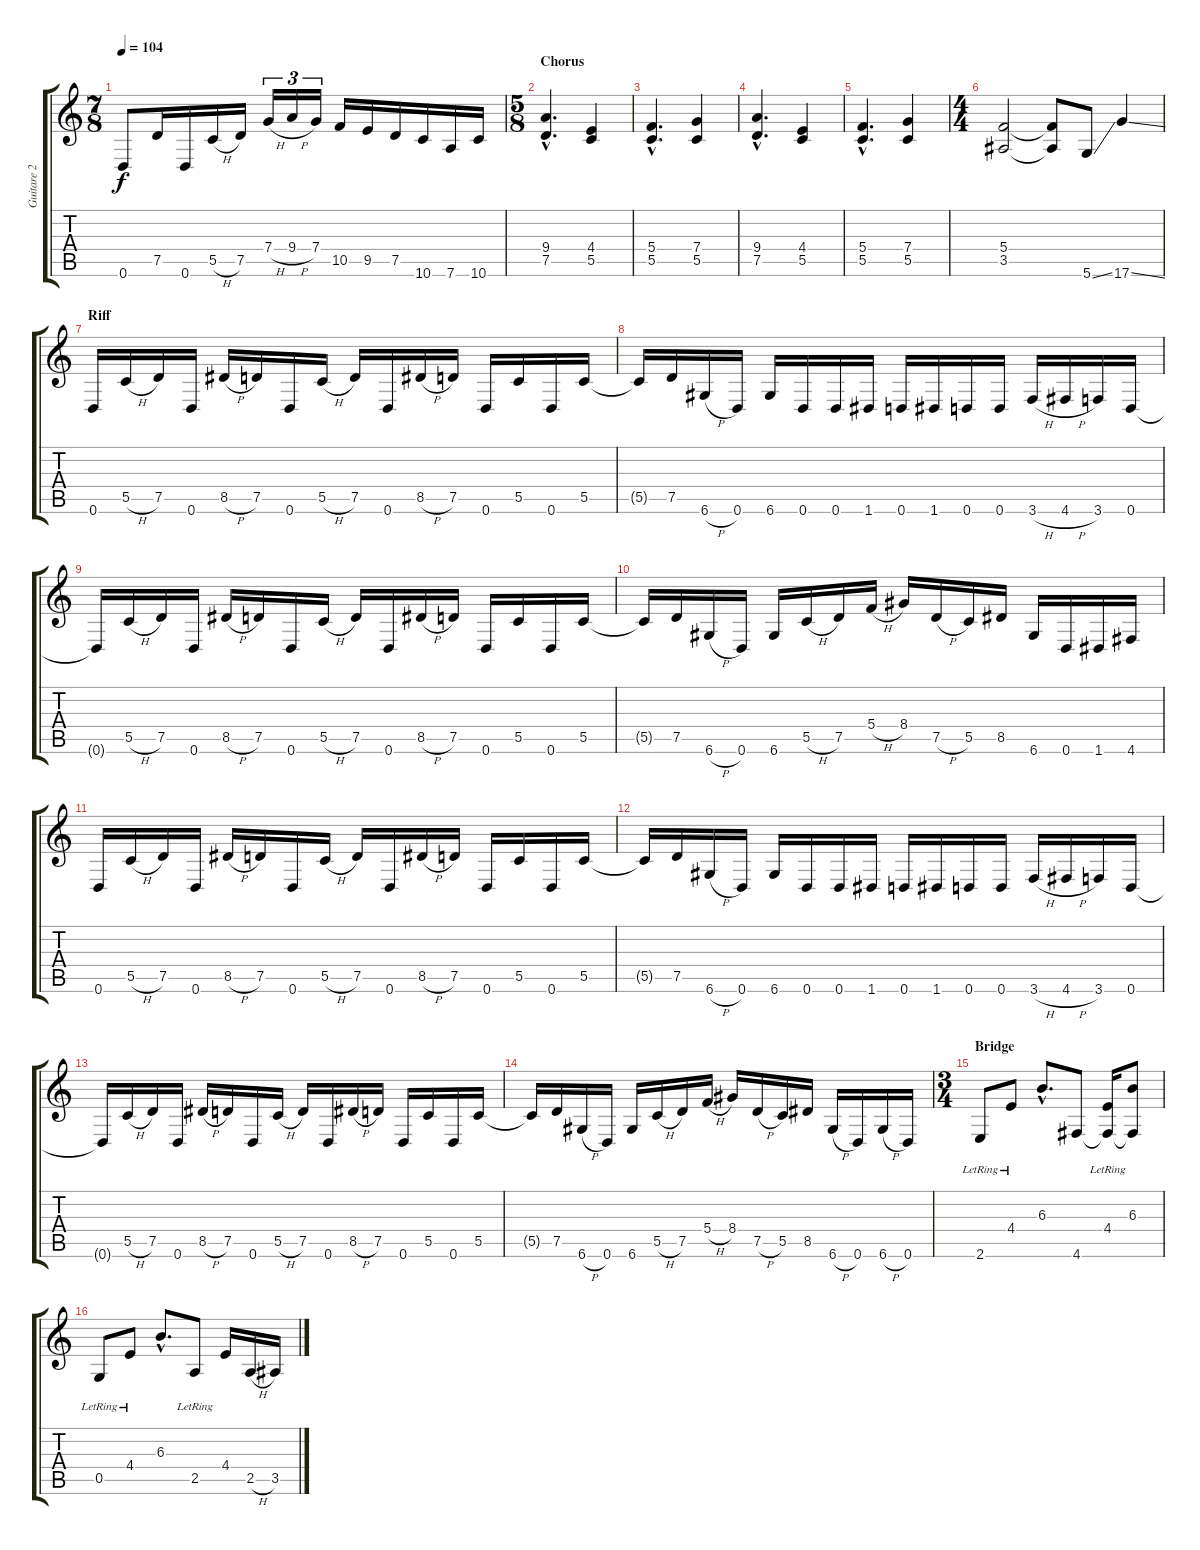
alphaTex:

\track ("Guitare 2" "Guitare 2") {instrument distortionguitar}
\staff {score tabs}
\tuning (D4 A3 F3 C3 G2 D2) {hide}
\ts (7 8)
\tempo 104
\clef g2
\ks c
0.6.8{dy f} 7.5.16 0.6.16 5.5{h}.16 7.5.16 7.4{h}.16{tu (3 2)} 9.4{h}.16{tu (3 2)} 7.4.16{tu (3 2)} 10.5.16 9.5.16 7.5.16 10.6.16 7.6.16 10.6.16 |
\ts (5 8)
\section ("" "Chorus")
(9.4{hac} 7.5{hac}).4{d} (4.4 5.5).4 |
(5.4{hac} 5.5{hac}).4{d} (7.4 5.5).4 |
(9.4{hac} 7.5{hac}).4{d} (4.4 5.5).4 |
(5.4{hac} 5.5{hac}).4{d} (7.4 5.5).4 |
\ts (4 4)
(5.4 3.5).2 (5.4{t} 3.5{t}).8 5.6{ss}.8 17.6{ss}.4 |
\section ("" "Riff")
0.6.16 5.5{h}.16 7.5.16 0.6.16 8.5{h}.16 7.5.16 0.6.16 5.5{h}.16 7.5.16 0.6.16 8.5{h}.16 7.5.16 0.6.16 5.5.16 0.6.16 5.5.16 |
5.5{t}.16 7.5.16 6.6{h}.16 0.6.16 6.6.16 0.6.16 0.6.16 1.6.16 0.6.16 1.6.16 0.6.16 0.6.16 3.6{h}.16 4.6{h}.16 3.6.16 0.6.16 |
0.6{t}.16 5.5{h}.16 7.5.16 0.6.16 8.5{h}.16 7.5.16 0.6.16 5.5{h}.16 7.5.16 0.6.16 8.5{h}.16 7.5.16 0.6.16 5.5.16 0.6.16 5.5.16 |
5.5{t}.16 7.5.16 6.6{h}.16 0.6.16 6.6.16 5.5{h}.16 7.5.16 5.4{h}.16 8.4.16 7.5{h}.16 5.5.16 8.5.16 6.6.16 0.6.16 1.6.16 4.6.16 |
0.6.16 5.5{h}.16 7.5.16 0.6.16 8.5{h}.16 7.5.16 0.6.16 5.5{h}.16 7.5.16 0.6.16 8.5{h}.16 7.5.16 0.6.16 5.5.16 0.6.16 5.5.16 |
5.5{t}.16 7.5.16 6.6{h}.16 0.6.16 6.6.16 0.6.16 0.6.16 1.6.16 0.6.16 1.6.16 0.6.16 0.6.16 3.6{h}.16 4.6{h}.16 3.6.16 0.6.16 |
0.6{t}.16 5.5{h}.16 7.5.16 0.6.16 8.5{h}.16 7.5.16 0.6.16 5.5{h}.16 7.5.16 0.6.16 8.5{h}.16 7.5.16 0.6.16 5.5.16 0.6.16 5.5.16 |
5.5{t}.16 7.5.16 6.6{h}.16 0.6.16 6.6.16 5.5{h}.16 7.5.16 5.4{h}.16 8.4.16 7.5{h}.16 5.5.16 8.5.16 6.6{h}.16 0.6.16 6.6{h}.16 0.6.16 |
\ts (3 4)
\section ("" "Bridge")
2.6{lr}.8 4.4{lr}.8 6.3{hac}.8{d} 4.6.8 (4.4{lr} 4.6{t}).16 (6.3 4.6{t}).8 |
0.5{lr}.8 4.4{lr}.8 6.3{hac}.8{d} 2.5{lr}.8 4.4.16 2.5{h}.16 3.5.16
